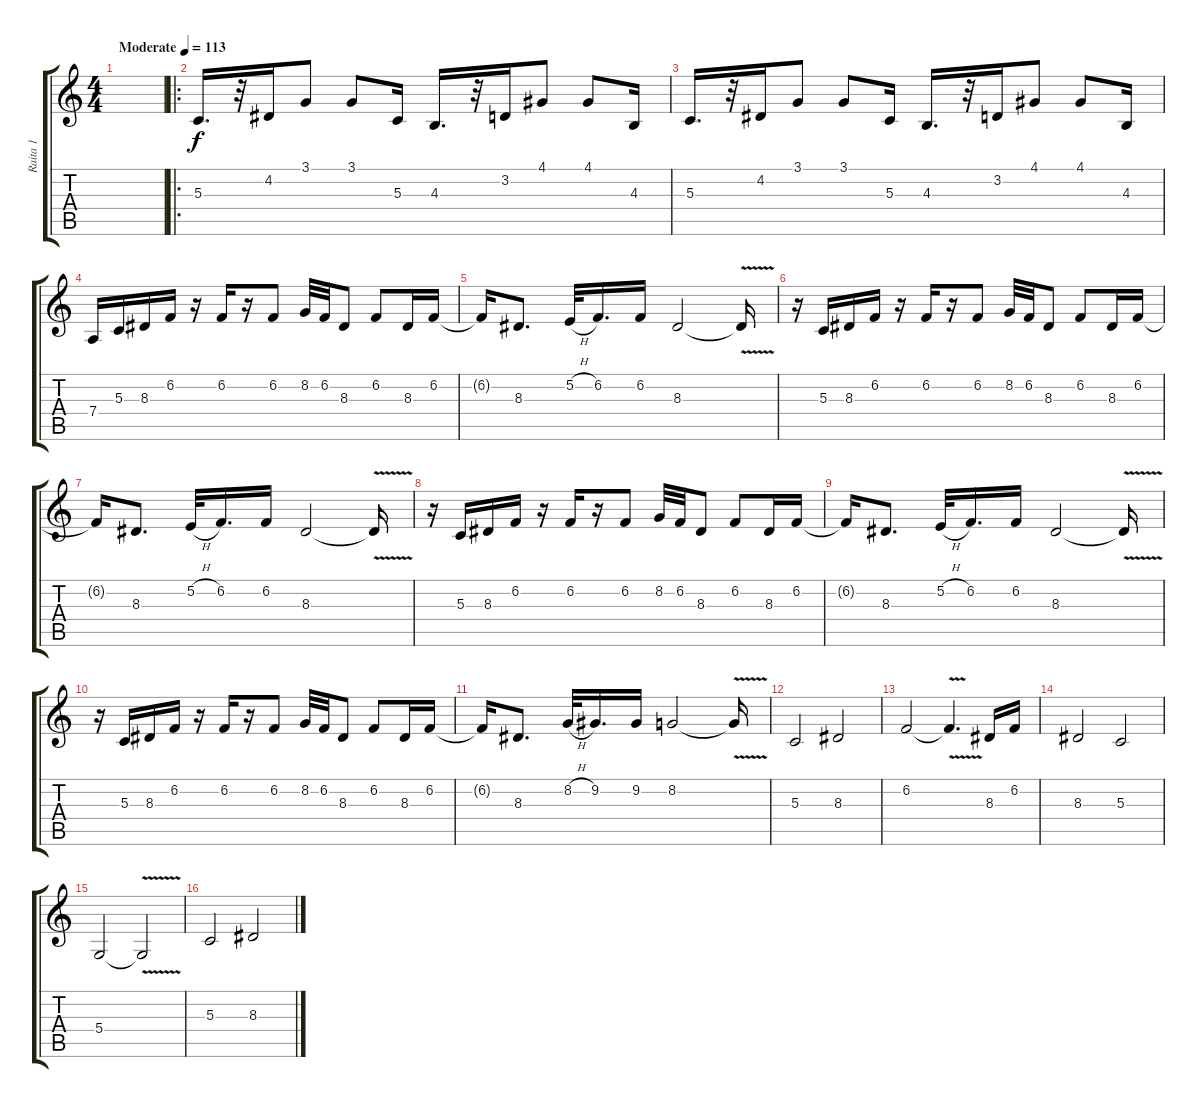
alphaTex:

\track ("Raita 1" "Raita 1") {instrument honkytonkpiano}
\staff {score tabs}
\tuning (E4 B3 G3 D3 A2 E2) {hide}
\ts (4 4)
\tempo (113 "Moderate")
\clef g2
\ks c
|
\ro
5.3.16{d} r.32 4.2.16 3.1.8 3.1.8 5.3.16 4.3.16{d} r.32 3.2.16 4.1.8 4.1.8 4.3.16 |
5.3.16{d} r.32 4.2.16 3.1.8 3.1.8 5.3.16 4.3.16{d} r.32 3.2.16 4.1.8 4.1.8 4.3.16 |
7.4.16 5.3.16 8.3.16 6.2.16 r.16 6.2.16 r.16 6.2.8 8.2.32 6.2.32 8.3.8 6.2.8 8.3.16 6.2.16 |
6.2{t}.16 8.3.8{d} 5.2{h}.32 6.2.16{d} 6.2.16 8.3.2 8.3{v t}.16 |
r.16 5.3.16 8.3.16 6.2.16 r.16 6.2.16 r.16 6.2.8 8.2.32 6.2.32 8.3.8 6.2.8 8.3.16 6.2.16 |
6.2{t}.16 8.3.8{d} 5.2{h}.32 6.2.16{d} 6.2.16 8.3.2 8.3{v t}.16 |
r.16 5.3.16 8.3.16 6.2.16 r.16 6.2.16 r.16 6.2.8 8.2.32 6.2.32 8.3.8 6.2.8 8.3.16 6.2.16 |
6.2{t}.16 8.3.8{d} 5.2{h}.32 6.2.16{d} 6.2.16 8.3.2 8.3{v t}.16 |
r.16 5.3.16 8.3.16 6.2.16 r.16 6.2.16 r.16 6.2.8 8.2.32 6.2.32 8.3.8 6.2.8 8.3.16 6.2.16 |
6.2{t}.16 8.3.8{d} 8.2{h}.32 9.2.16{d} 9.2.16 8.2.2 8.2{v t}.16 |
5.3.2 8.3.2 |
6.2.2 6.2{v t}.4{d} 8.3.16 6.2.16 |
8.3.2 5.3.2 |
5.4.2 5.4{v t}.2 |
5.3.2 8.3.2
